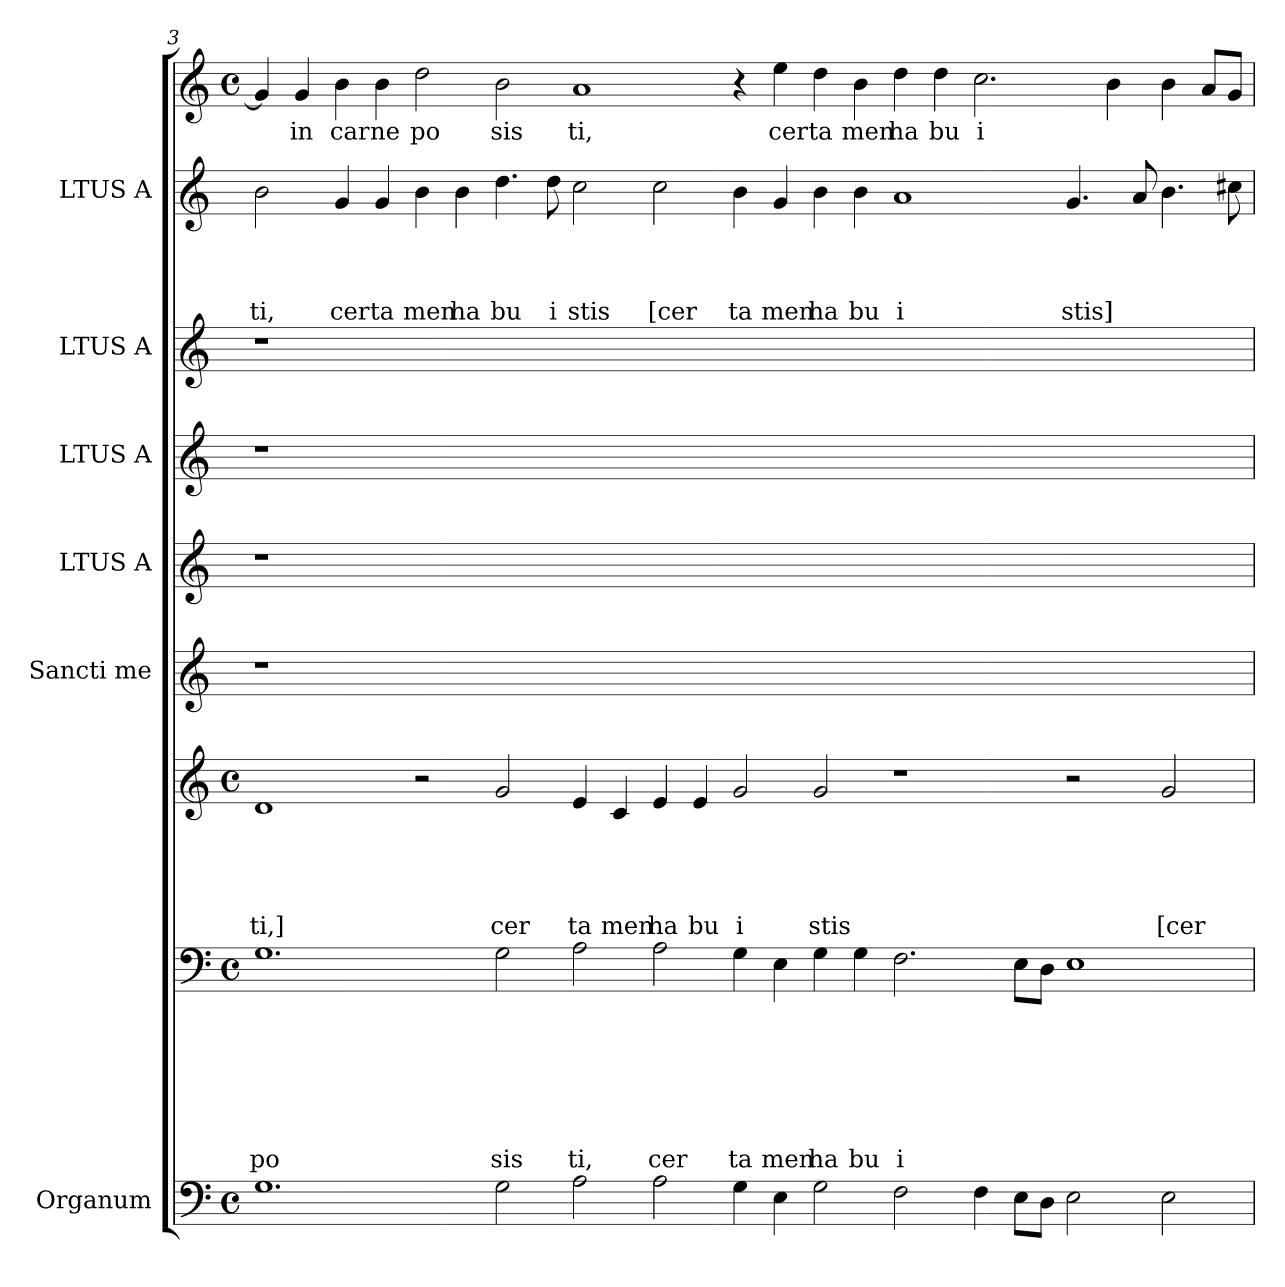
**kern	**kern	**text	**text	**text	**text	**text	**text	**text	**kern	**text	**text	**text	**text	**text	**kern	**kern	**kern	**kern	**kern	**text	**text	**text	**text	**kern	**text
*part9	*part8	*part8	*part8	*part8	*part8	*part8	*part8	*part8	*part7	*part7	*part7	*part7	*part7	*part7	*part6	*part5	*part4	*part3	*part2	*part2	*part2	*part2	*part2	*part1	*part1
*staff9	*staff8	*staff8	*staff8	*staff8	*staff8	*staff8	*staff8	*staff8	*staff7	*staff7	*staff7	*staff7	*staff7	*staff7	*staff6	*staff5	*staff4	*staff3	*staff2	*staff2	*staff2	*staff2	*staff2	*staff1	*staff1
*I"Organum	*	*	*	*	*	*	*	*	*	*	*	*	*	*	*I"Sancti me	*I"LTUS A	*I"LTUS A	*I"LTUS A	*I"LTUS A	*	*	*	*	*	*
!!LO:PB:g=z
*clefF4	*clefF4	*	*	*	*	*	*	*	*clefG2	*	*	*	*	*	*clefG2	*clefG2	*clefG2	*clefG2	*clefG2	*	*	*	*	*clefG2	*
*k[]	*k[]	*	*	*	*	*	*	*	*k[]	*	*	*	*	*	*k[]	*k[]	*k[]	*k[]	*k[]	*	*	*	*	*k[]	*
*C:	*C:	*	*	*	*	*	*	*	*C:	*	*	*	*	*	*C:	*C:	*C:	*C:	*C:	*	*	*	*	*C:	*
*M4/4	*M4/4	*	*	*	*	*	*	*	*M4/4	*	*	*	*	*	*	*	*	*	*	*	*	*	*	*M4/4	*
*met(c)	*met(c)	*	*	*	*	*	*	*	*met(c)	*	*	*	*	*	*	*	*	*	*	*	*	*	*	*met(c)	*
=3	=3	=3	=3	=3	=3	=3	=3	=3	=3	=3	=3	=3	=3	=3	=3	=3	=3	=3	=3	=3	=3	=3	=3	=3	=3
!	!	!	!	!	!	!	!	!LO:LY:b	!	!	!	!	!	!LO:LY:b	!	!	!	!	!	!	!	!	!LO:LY:b	!	!
1.G	1.G	.	.	.	.	.	.	po	1d	.	.	.	.	-ti,]	1r	1r	1r	1r	2b\	.	.	.	ti,	4g/]	.
!	!	!	!	!	!	!	!	!	!	!	!	!	!	!	!	!	!	!	!	!	!	!	!	!	!LO:LY:b
.	.	.	.	.	.	.	.	.	.	.	.	.	.	.	.	.	.	.	.	.	.	.	.	4g/	in
!	!	!	!	!	!	!	!	!	!	!	!	!	!	!	!	!	!	!	!	!	!	!	!LO:LY:b	!	!LO:LY:b
.	.	.	.	.	.	.	.	.	.	.	.	.	.	.	.	.	.	.	4g/	.	.	.	cer	4b\	car
!	!	!	!	!	!	!	!	!	!	!	!	!	!	!	!	!	!	!	!	!	!	!	!LO:LY:b	!	!LO:LY:b
.	.	.	.	.	.	.	.	.	.	.	.	.	.	.	.	.	.	.	4g/	.	.	.	ta	4b\	ne
!	!	!	!	!	!	!	!	!	!	!	!	!	!	!	!	!	!	!	!	!	!	!	!LO:LY:b	!	!LO:LY:b
.	.	.	.	.	.	.	.	.	2r	.	.	.	.	.	00ryy	00ryy	00ryy	00ryy	4b\	.	.	.	men	2dd\	po
!	!	!	!	!	!	!	!	!	!	!	!	!	!	!	!	!	!	!	!	!	!	!	!LO:LY:b	!	!
.	.	.	.	.	.	.	.	.	.	.	.	.	.	.	.	.	.	.	4b\	.	.	.	ha	.	.
!	!	!	!	!	!	!	!	!LO:LY:b	!	!	!	!	!	!LO:LY:b	!	!	!	!	!	!	!	!	!LO:LY:b	!	!LO:LY:b
2G\	2G\	.	.	.	.	.	.	sis	2g/	.	.	.	.	cer	.	.	.	.	4.dd\	.	.	.	bu	2b\	sis
!	!	!	!	!	!	!	!	!	!	!	!	!	!	!	!	!	!	!	!	!	!	!	!LO:LY:b	!	!
.	.	.	.	.	.	.	.	.	.	.	.	.	.	.	.	.	.	.	8dd\	.	.	.	i	.	.
!	!	!	!	!	!	!	!	!LO:LY:b	!	!	!	!	!	!LO:LY:b	!	!	!	!	!	!	!	!	!LO:LY:b	!	!LO:LY:b
2A\	2A\	.	.	.	.	.	.	ti,	4e/	.	.	.	.	ta	.	.	.	.	2cc\	.	.	.	stis	1a	ti,
!	!	!	!	!	!	!	!	!	!	!	!	!	!	!LO:LY:b	!	!	!	!	!	!	!	!	!	!	!
.	.	.	.	.	.	.	.	.	4c/	.	.	.	.	men	.	.	.	.	.	.	.	.	.	.	.
!	!	!	!	!	!	!	!	!LO:LY:b	!	!	!	!	!	!LO:LY:b	!	!	!	!	!	!	!	!	!LO:LY:b	!	!
2A\	2A\	.	.	.	.	.	.	cer	4e/	.	.	.	.	ha	.	.	.	.	2cc\	.	.	.	[cer	.	.
!	!	!	!	!	!	!	!	!	!	!	!	!	!	!LO:LY:b	!	!	!	!	!	!	!	!	!	!	!
.	.	.	.	.	.	.	.	.	4e/	.	.	.	.	bu	.	.	.	.	.	.	.	.	.	.	.
!	!	!	!	!	!	!	!	!LO:LY:b	!	!	!	!	!	!LO:LY:b	!	!	!	!	!	!	!	!	!LO:LY:b	!	!
4G\	4G\	.	.	.	.	.	.	ta	2g/	.	.	.	.	i	.	.	.	.	4b\	.	.	.	ta	4r	.
!	!	!	!	!	!	!	!	!LO:LY:b	!	!	!	!	!	!	!	!	!	!	!	!	!	!	!LO:LY:b	!	!LO:LY:b
4E\	4E\	.	.	.	.	.	.	men	.	.	.	.	.	.	.	.	.	.	4g/	.	.	.	men	4ee\	cer
!	!	!	!	!	!	!	!	!LO:LY:b	!	!	!	!	!	!LO:LY:b	!	!	!	!	!	!	!	!	!LO:LY:b	!	!LO:LY:b
2G\	4G\	.	.	.	.	.	.	ha	2g/	.	.	.	.	stis	.	.	.	.	4b\	.	.	.	ha	4dd\	ta
!	!	!	!	!	!	!	!	!LO:LY:b	!	!	!	!	!	!	!	!	!	!	!	!	!	!	!LO:LY:b	!	!LO:LY:b
.	4G\	.	.	.	.	.	.	bu	.	.	.	.	.	.	.	.	.	.	4b\	.	.	.	bu	4b\	men
!	!	!	!	!	!	!	!	!LO:LY:b:rj	!	!	!	!	!	!	!	!	!	!	!	!	!	!	!LO:LY:b	!	!LO:LY:b
2F>\	2.F\	.	.	.	.	.	.	i	1r	.	.	.	.	.	.	.	.	.	1a	.	.	.	i	4dd\	ha
!	!	!	!	!	!	!	!	!	!	!	!	!	!	!	!	!	!	!	!	!	!	!	!	!	!LO:LY:b
.	.	.	.	.	.	.	.	.	.	.	.	.	.	.	.	.	.	.	.	.	.	.	.	4dd\	bu
!	!	!	!	!	!	!	!	!	!	!	!	!	!	!	!	!	!	!	!	!	!	!	!	!	!LO:LY:b:rj
4F>\	.	.	.	.	.	.	.	.	.	.	.	.	.	.	.	.	.	.	.	.	.	.	.	2.cc\	i
8E\L	8E\L	.	.	.	.	.	.	.	.	.	.	.	.	.	.	.	.	.	.	.	.	.	.	.	.
8D\J	8D\J	.	.	.	.	.	.	.	.	.	.	.	.	.	.	.	.	.	.	.	.	.	.	.	.
!	!	!	!	!	!	!	!	!	!	!	!	!	!	!	!	!	!	!	!	!	!	!	!LO:LY:b	!	!
2E>\	1E	.	.	.	.	.	.	.	2r	.	.	.	.	.	1ryy	1ryy	1ryy	1ryy	4.g/	.	.	.	stis]	.	.
.	.	.	.	.	.	.	.	.	.	.	.	.	.	.	.	.	.	.	.	.	.	.	.	4b\	.
.	.	.	.	.	.	.	.	.	.	.	.	.	.	.	.	.	.	.	8a/	.	.	.	.	.	.
!	!	!	!	!	!	!	!	!	!	!	!	!	!	!LO:LY:b	!	!	!	!	!	!	!	!	!	!	!
2E\	.	.	.	.	.	.	.	.	2g/	.	.	.	.	[cer	.	.	.	.	4.b\	.	.	.	.	4b\	.
.	.	.	.	.	.	.	.	.	.	.	.	.	.	.	.	.	.	.	.	.	.	.	.	8a/L	.
.	.	.	.	.	.	.	.	.	.	.	.	.	.	.	.	.	.	.	8cc#X\	.	.	.	.	8g/J	.
=	=	=	=	=	=	=	=	=	=	=	=	=	=	=	=	=	=	=	=	=	=	=	=	=	=
*-	*-	*-	*-	*-	*-	*-	*-	*-	*-	*-	*-	*-	*-	*-	*-	*-	*-	*-	*-	*-	*-	*-	*-	*-	*-
